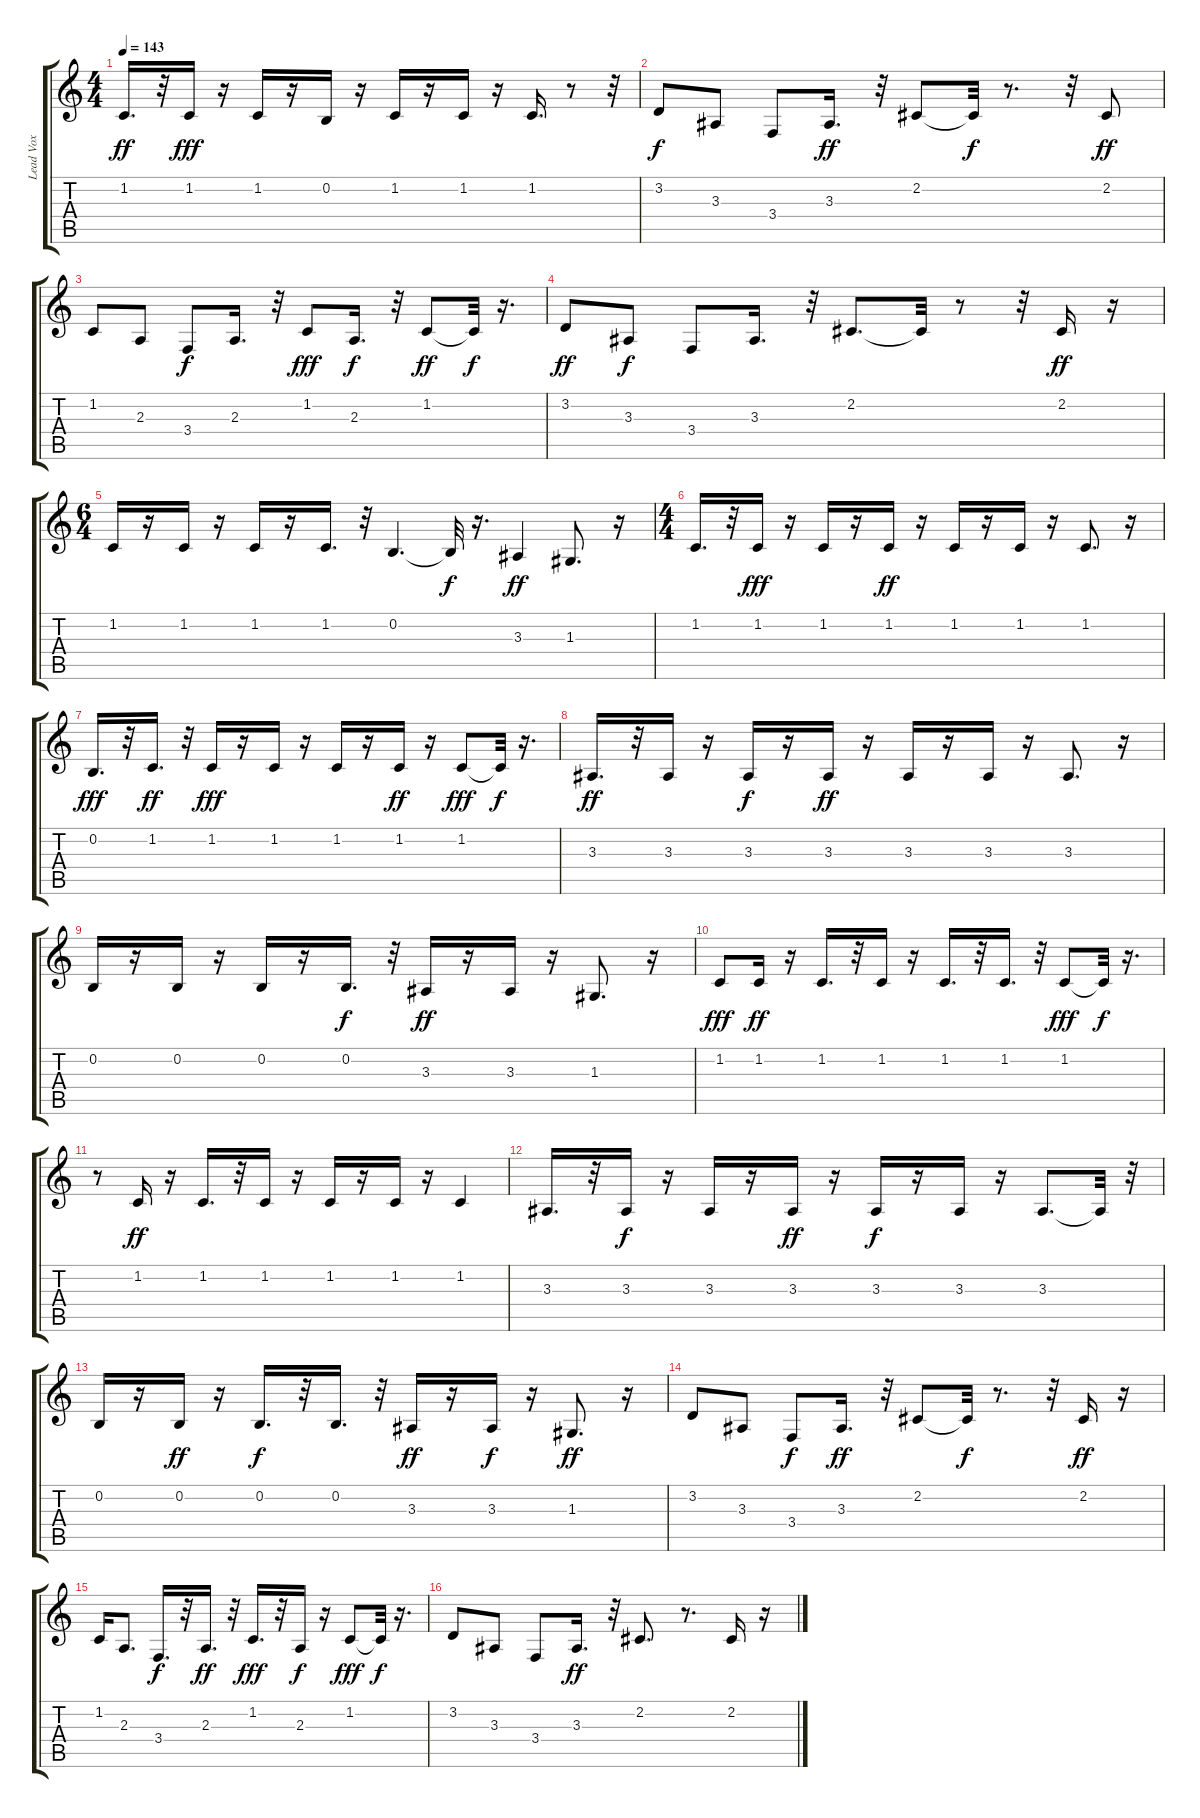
\track ("Lead Vox" "Lead Vox") {instrument voiceoohs}
\staff {score tabs}
\tuning (E4 B3 G3 D3 A2 E2) {hide}
\ts (4 4)
\tempo 143
\clef g2
\ks c
1.2.16{d dy ff} r.32 1.2.16{dy fff} r.16 1.2.16 r.16 0.2.16 r.16 1.2.16 r.16 1.2.16 r.16 1.2.16{d} r.8 r.32 |
3.2.8{dy f} 3.3.8 3.4.8 3.3.16{d dy ff} r.32 2.2.8 2.2{t}.32{dy f} r.8{d} r.32 2.2.8{dy ff} |
1.2.8 2.3.8 3.4.8{dy f} 2.3.16{d} r.32 1.2.8{dy fff} 2.3.16{d dy f} r.32 1.2.8{dy ff} 1.2{t}.32{dy f} r.16{d} |
3.2.8{dy ff} 3.3.8{dy f} 3.4.8 3.3.16{d} r.32 2.2.8{d} 2.2{t}.32 r.8 r.32 2.2.16{dy ff} r.16 |
\ts (6 4)
1.2.16 r.16 1.2.16 r.16 1.2.16 r.16 1.2.16{d} r.32 0.2.4{d} 0.2{t}.32{dy f} r.16{d} 3.3.4{dy ff} 1.3.8{d} r.16 |
\ts (4 4)
1.2.16{d} r.32 1.2.16{dy fff} r.16 1.2.16 r.16 1.2.16{dy ff} r.16 1.2.16 r.16 1.2.16 r.16 1.2.8{d} r.16 |
0.2.16{d dy fff} r.32 1.2.16{d dy ff} r.32 1.2.16{dy fff} r.16 1.2.16 r.16 1.2.16 r.16 1.2.16{dy ff} r.16 1.2.8{dy fff} 1.2{t}.32{dy f} r.16{d} |
3.3.16{d dy ff} r.32 3.3.16 r.16 3.3.16{dy f} r.16 3.3.16{dy ff} r.16 3.3.16 r.16 3.3.16 r.16 3.3.8{d} r.16 |
0.2.16 r.16 0.2.16 r.16 0.2.16 r.16 0.2.16{d dy f} r.32 3.3.16{dy ff} r.16 3.3.16 r.16 1.3.8{d} r.16 |
1.2.8{dy fff} 1.2.16{dy ff} r.16 1.2.16{d} r.32 1.2.16 r.16 1.2.16{d} r.32 1.2.16{d} r.32 1.2.8{dy fff} 1.2{t}.32{dy f} r.16{d} |
r.8 1.2.16{dy ff} r.16 1.2.16{d} r.32 1.2.16 r.16 1.2.16 r.16 1.2.16 r.16 1.2.4 |
3.3.16{d} r.32 3.3.16{dy f} r.16 3.3.16 r.16 3.3.16{dy ff} r.16 3.3.16{dy f} r.16 3.3.16 r.16 3.3.8{d} 3.3{t}.32 r.32 |
0.2.16 r.16 0.2.16{dy ff} r.16 0.2.16{d dy f} r.32 0.2.16{d} r.32 3.3.16{dy ff} r.16 3.3.16{dy f} r.16 1.3.8{d dy ff} r.16 |
3.2.8 3.3.8 3.4.8{dy f} 3.3.16{d dy ff} r.32 2.2.8 2.2{t}.32{dy f} r.8{d} r.32 2.2.16{dy ff} r.16 |
1.2.16 2.3.8{d} 3.4.16{d dy f} r.32 2.3.16{d dy ff} r.32 1.2.16{d dy fff} r.32 2.3.16{dy f} r.16 1.2.8{dy fff} 1.2{t}.32{dy f} r.16{d} |
3.2.8 3.3.8 3.4.8 3.3.16{d dy ff} r.32 2.2.8{d} r.8{d} 2.2.16 r.16
